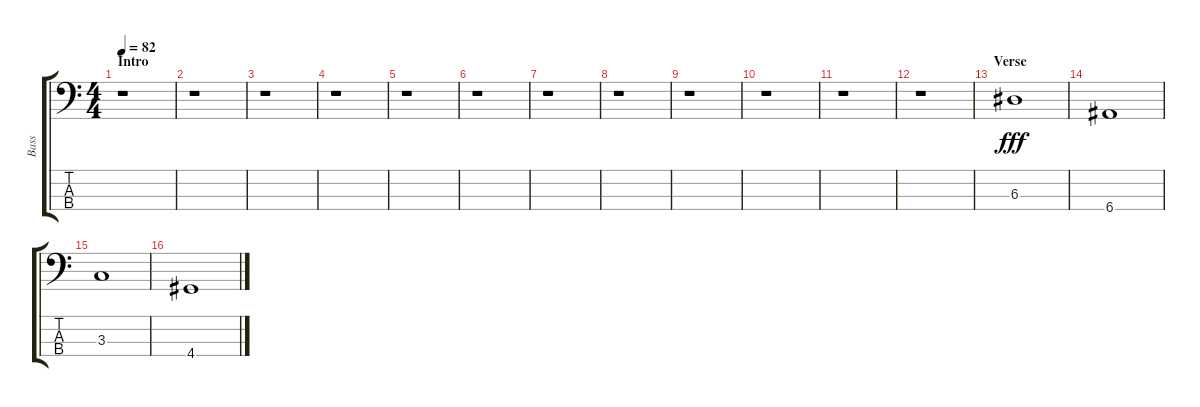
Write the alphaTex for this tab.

\track ("Bass" "Bass") {instrument electricbassfinger}
\staff {score tabs}
\tuning (G2 D2 A1 E1) {hide}
\ts (4 4)
\section ("" "Intro")
\tempo 82
\clef f4
\ks c
r.1{dy fff instrument electricbassfinger} |
r.1 |
r.1 |
r.1 |
r.1 |
r.1 |
r.1 |
r.1 |
r.1 |
r.1 |
r.1 |
r.1 |
\section ("" "Verse")
6.3.1 |
6.4.1 |
3.3.1 |
4.4.1
